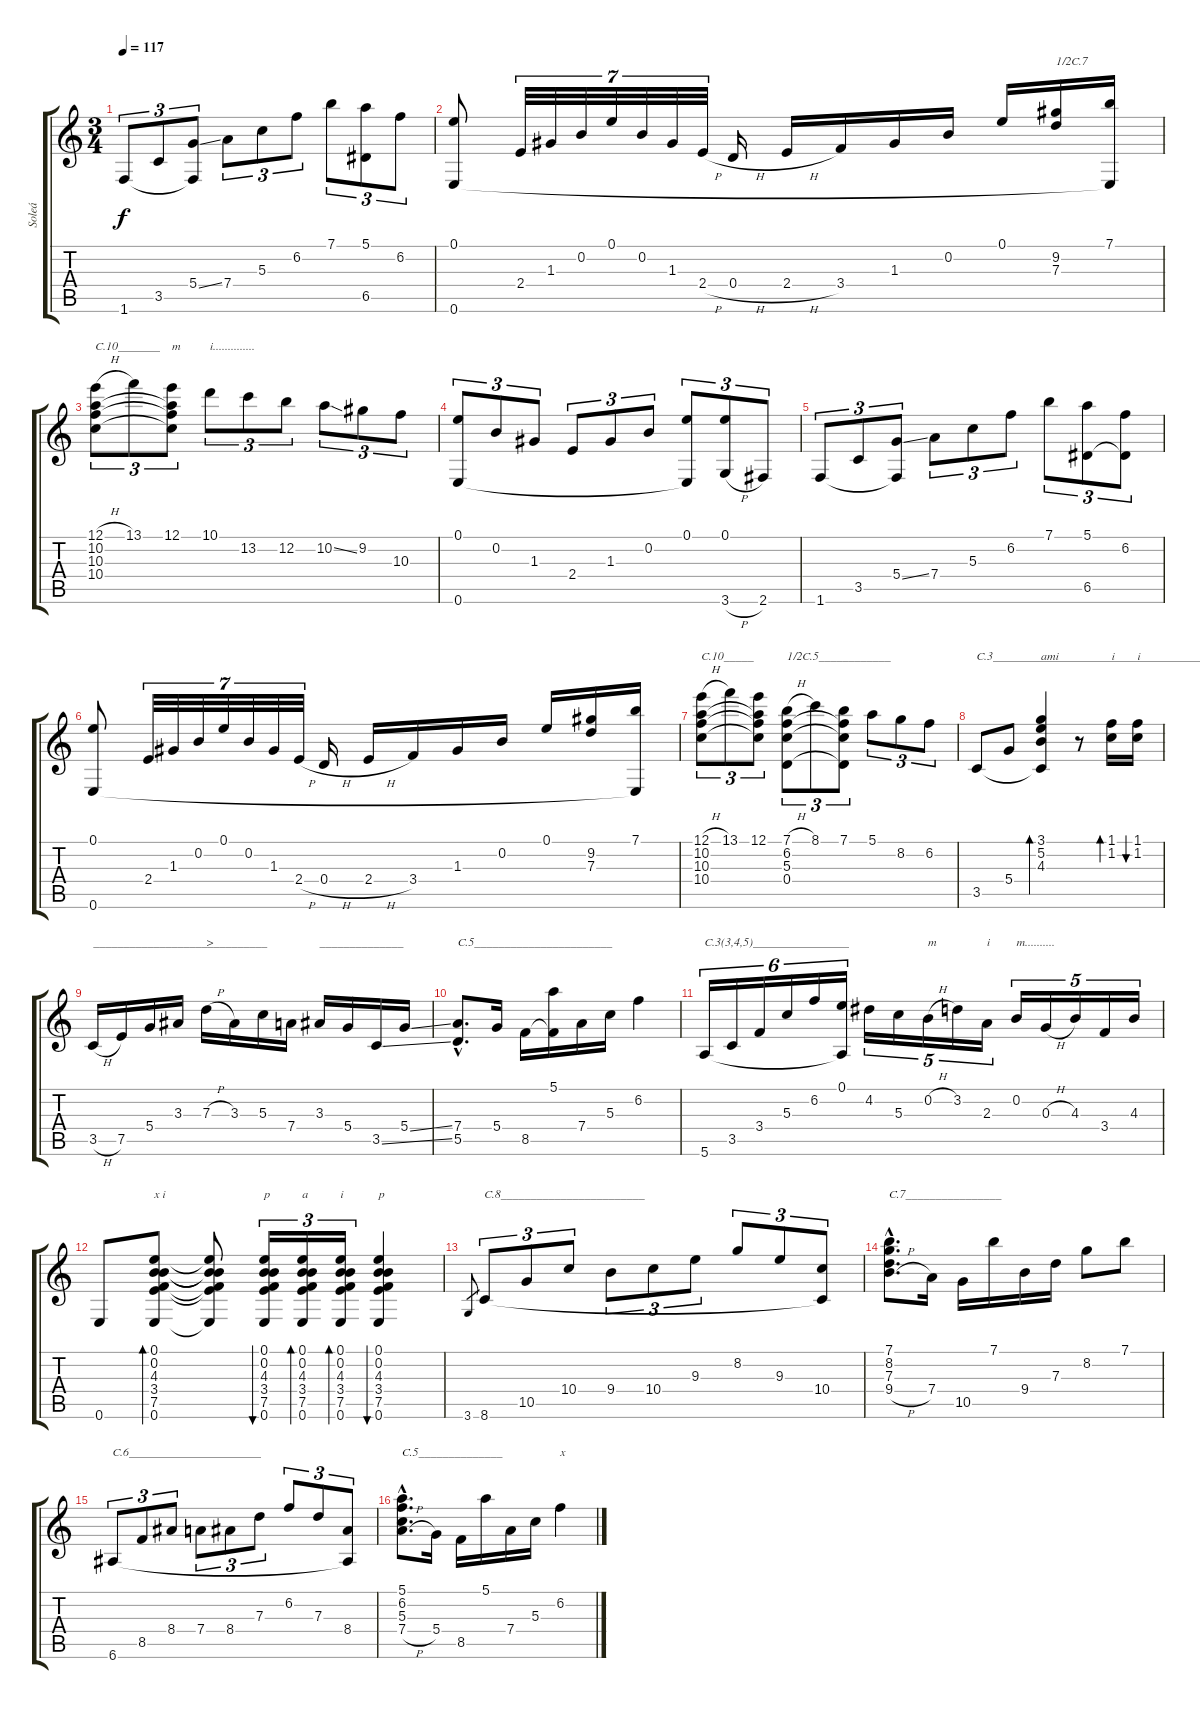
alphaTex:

\track ("Soleá" "Soleá") {instrument acousticguitarnylon}
\staff {score tabs}
\tuning (E4 B3 G3 D3 A2 E2) {hide}
\ts (3 4)
\tempo 117
\clef g2
\ks c
1.6.8{tu (3 2) dy f} 3.5.8{tu (3 2)} (5.4{ss} 1.6{t}).8{tu (3 2)} 7.4.8{tu (3 2)} 5.3.8{tu (3 2)} 6.2.8{tu (3 2)} 7.1.8{tu (3 2)} (5.1 6.5).8{tu (3 2)} 6.2.8{tu (3 2)} |
(0.1 0.6).8 2.4.32{tu (7 4)} 1.3.32{tu (7 4)} 0.2.32{tu (7 4)} 0.1.32{tu (7 4)} 0.2.32{tu (7 4)} 1.3.32{tu (7 4)} 2.4{h}.32{tu (7 4)} 0.4{h}.16 2.4{h}.16 3.4.16 1.3.16 0.2.16 0.1.16 (9.2 7.3).16{txt "1/2C.7"} (7.1 0.6{t}).16 |
(12.1{h} 10.2 10.3 10.4).8{tu (3 2) txt "C.10_______"} 13.1.8{tu (3 2)} (12.1 10.2{t} 10.3{t} 10.4{t}).8{tu (3 2) txt "m"} 10.1.8{tu (3 2) txt "i.............."} 13.2.8{tu (3 2)} 12.2.8{tu (3 2)} 10.2{ss}.8{tu (3 2)} 9.2.8{tu (3 2)} 10.3.8{tu (3 2)} |
(0.1 0.6).8{tu (3 2)} 0.2.8{tu (3 2)} 1.3.8{tu (3 2)} 2.4.8{tu (3 2)} 1.3.8{tu (3 2)} 0.2.8{tu (3 2)} (0.1 0.6{t}).8{tu (3 2)} (0.1 3.6{h}).8{tu (3 2)} 2.6.8{tu (3 2)} |
1.6.8{tu (3 2)} 3.5.8{tu (3 2)} (5.4{ss} 1.6{t}).8{tu (3 2)} 7.4.8{tu (3 2)} 5.3.8{tu (3 2)} 6.2.8{tu (3 2)} 7.1.8{tu (3 2)} (5.1 6.5).8{tu (3 2)} (6.2 6.5{t}).8{tu (3 2)} |
(0.1 0.6).8 2.4.32{tu (7 4)} 1.3.32{tu (7 4)} 0.2.32{tu (7 4)} 0.1.32{tu (7 4)} 0.2.32{tu (7 4)} 1.3.32{tu (7 4)} 2.4{h}.32{tu (7 4)} 0.4{h}.16 2.4{h}.16 3.4.16 1.3.16 0.2.16 0.1.16 (9.2 7.3).16 (7.1 0.6{t}).16 |
(12.1{h} 10.2 10.3 10.4).8{tu (3 2) txt "C.10_____"} 13.1.8{tu (3 2)} (12.1 10.2{t} 10.3{t} 10.4{t}).8{tu (3 2)} (7.1{h} 6.2 5.3 0.4).8{tu (3 2) txt "1/2C.5____________"} 8.1.8{tu (3 2)} (7.1 6.2{t} 5.3{t} 0.4{t}).8{tu (3 2)} 5.1.8{tu (3 2)} 8.2.8{tu (3 2)} 6.2.8{tu (3 2)} |
3.5.8{txt "C.3_______________________________________________"} 5.4.8 (3.1 5.2 4.3 3.5{t}).4{bd 480 txt "ami"} r.8 (1.1 1.2).16{bd 120 txt "i"} (1.1 1.2).16{bu 120 txt "i"} |
3.5{h}.16{txt "_____________________________"} 7.5.16 5.4.16 3.3.16 7.3{h}.16{txt ">"} 3.3.16 5.3.16 7.4.16 3.3.16{txt "______________"} 5.4.16 3.5{ss}.16 5.4{ss}.16 |
(7.4{hac} 5.5{hac}).8{d txt "C.5_______________________"} 5.4.16 8.5.16 (5.1 8.5{t}).16 7.4.16 5.3.16 6.2.4 |
5.6.16{tu (6 4) txt "C.3(3,4,5)________________"} 3.5.16{tu (6 4)} 3.4.16{tu (6 4)} 5.3.16{tu (6 4)} 6.2.16{tu (6 4)} (0.1 5.6{t}).16{tu (6 4)} 4.2.16{tu (5 4)} 5.3.16{tu (5 4)} 0.2{h}.16{tu (5 4) txt "m"} 3.2.16{tu (5 4)} 2.3.16{tu (5 4) txt "i"} 0.2.16{tu (5 4) txt "m.........."} 0.3{h}.16{tu (5 4)} 4.3.16{tu (5 4)} 3.4.16{tu (5 4)} 4.3.16{tu (5 4)} |
0.6.8 (0.1 0.2 4.3 3.4 7.5 0.6).8{bd 60 txt "x i"} (0.1{t} 0.2{t} 4.3{t} 3.4{t} 7.5{t} 0.6{t}).8 (0.1 0.2 4.3 3.4 7.5 0.6).16{tu (3 2) bu 60 txt "p"} (0.1 0.2 4.3 3.4 7.5 0.6).16{tu (3 2) bd 60 txt "a"} (0.1 0.2 4.3 3.4 7.5 0.6).16{tu (3 2) bd 60 txt "i"} (0.1 0.2 4.3 3.4 7.5 0.6).4{bu 60 txt "p"} |
3.6.8{gr} 8.6.8{tu (3 2) txt "C.8________________________"} 10.5.8{tu (3 2)} 10.4.8{tu (3 2)} 9.4.8{tu (3 2)} 10.4.8{tu (3 2)} 9.3.8{tu (3 2)} 8.2.8{tu (3 2)} 9.3.8{tu (3 2)} (10.4 8.6{t}).8{tu (3 2)} |
(7.1{hac} 8.2{hac} 7.3{hac} 9.4{h hac}).8{d txt "C.7________________"} 7.4.16 10.5.16 7.1.16 9.4.16 7.3.16 8.2.8 7.1.8 |
6.6.8{tu (3 2) txt "C.6______________________"} 8.5.8{tu (3 2)} 8.4.8{tu (3 2)} 7.4.8{tu (3 2)} 8.4.8{tu (3 2)} 7.3.8{tu (3 2)} 6.2.8{tu (3 2)} 7.3.8{tu (3 2)} (8.4 6.6{t}).8{tu (3 2)} |
(5.1{hac} 6.2{hac} 5.3{hac} 7.4{h hac}).8{d txt "C.5______________"} 5.4.16 8.5.16 5.1.16 7.4.16 5.3.16 6.2.4{txt "x"}
